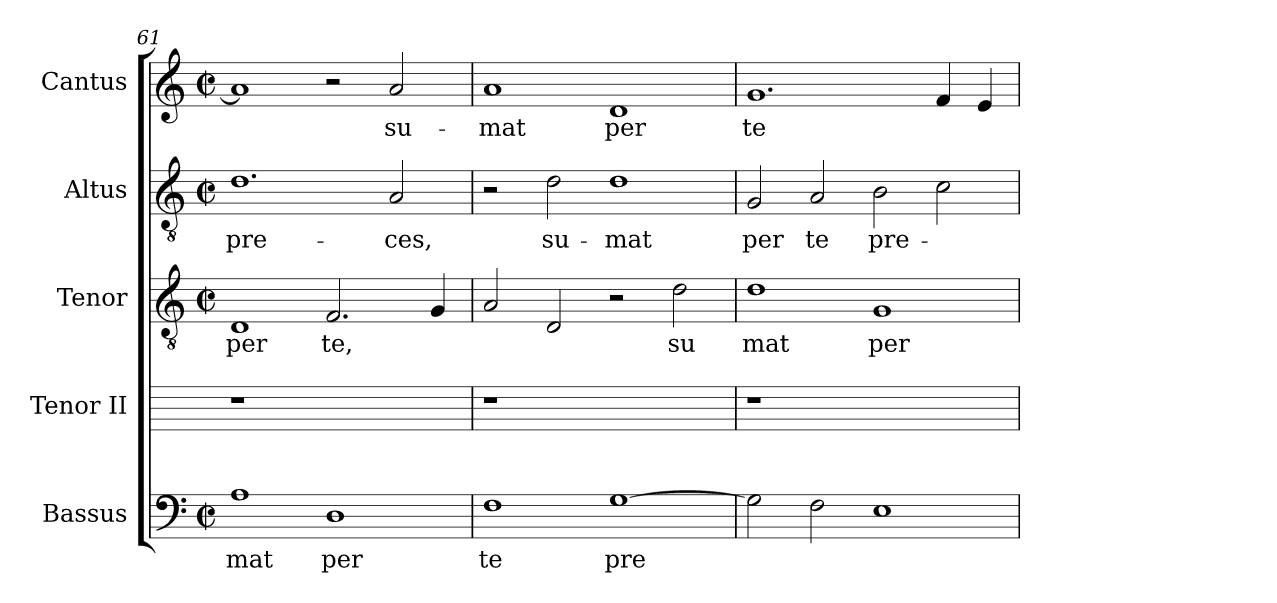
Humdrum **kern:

**kern	**text	**kern	**kern	**text	**kern	**text	**kern	**text
*part5	*part5	*part4	*part3	*part3	*part2	*part2	*part1	*part1
*staff5	*staff5	*staff4	*staff3	*staff3	*staff2	*staff2	*staff1	*staff1
*I"Bassus	*	*I"Tenor II	*I"Tenor	*	*I"Altus	*	*I"Cantus	*
*I'Bassus	*	*	*I'Tenor	*	*I'Altus	*	*I'Cantus	*
*clefF4	*	*	*clefGv2	*	*clefGv2	*	*clefG2	*
*	*	*	*k[]	*	*k[]	*	*	*
*	*	*	*C:	*	*C:	*	*	*
*M2/2	*	*	*M2/2	*	*M2/2	*	*M2/2	*
*met(c|)	*	*	*met(c|)	*	*met(c|)	*	*met(c|)	*
=61	=61	=61	=61	=61	=61	=61	=61	=61
!	!LO:LY:b:cj	!	!	!LO:LY:b:cj	!	!LO:LY:b:cj	!	!
1A	mat	1r	1D	per	1.d	pre-	1a]	.
!	!LO:LY:b:cj	!	!	!LO:LY:b:cj	!	!	!	!
1D	per	1ryy	2.F/	te,	.	.	2r	.
!	!	!	!	!	!	!LO:LY:b:cj	!	!LO:LY:b:cj
.	.	.	.	.	2A/	-ces,	2a/	su-
.	.	.	4G/	.	.	.	.	.
=62	=62	=62	=62	=62	=62	=62	=62	=62
!	!LO:LY:b:cj	!	!	!	!	!	!	!LO:LY:b:cj
1F	te	1r	2A/	.	2r	.	1a	-mat
!	!	!	!	!	!	!LO:LY:b:cj	!	!
.	.	.	2D/	.	2d\	su-	.	.
!	!LO:LY:b:cj	!	!	!	!	!LO:LY:b:cj	!	!LO:LY:b:cj
[>1G	pre	1ryy	2r	.	1d	-mat	1d	per
!	!	!	!	!LO:LY:b:cj	!	!	!	!
.	.	.	2d\	su	.	.	.	.
=63	=63	=63	=63	=63	=63	=63	=63	=63
!	!	!	!	!LO:LY:b:cj	!	!LO:LY:b:cj	!	!LO:LY:b:cj
2G\]	.	1r	1d	mat	2G/	per	1.g	te
!	!	!	!	!	!	!LO:LY:b:cj	!	!
2F\	.	.	.	.	2A/	te	.	.
!	!	!	!	!LO:LY:b:cj	!	!LO:LY:b	!	!
1E	.	1ryy	1G	per	2B\	pre-	.	.
.	.	.	.	.	2c\	.	4f/	.
.	.	.	.	.	.	.	4e/	.
=	=	=	=	=	=	=	=	=
*-	*-	*-	*-	*-	*-	*-	*-	*-
